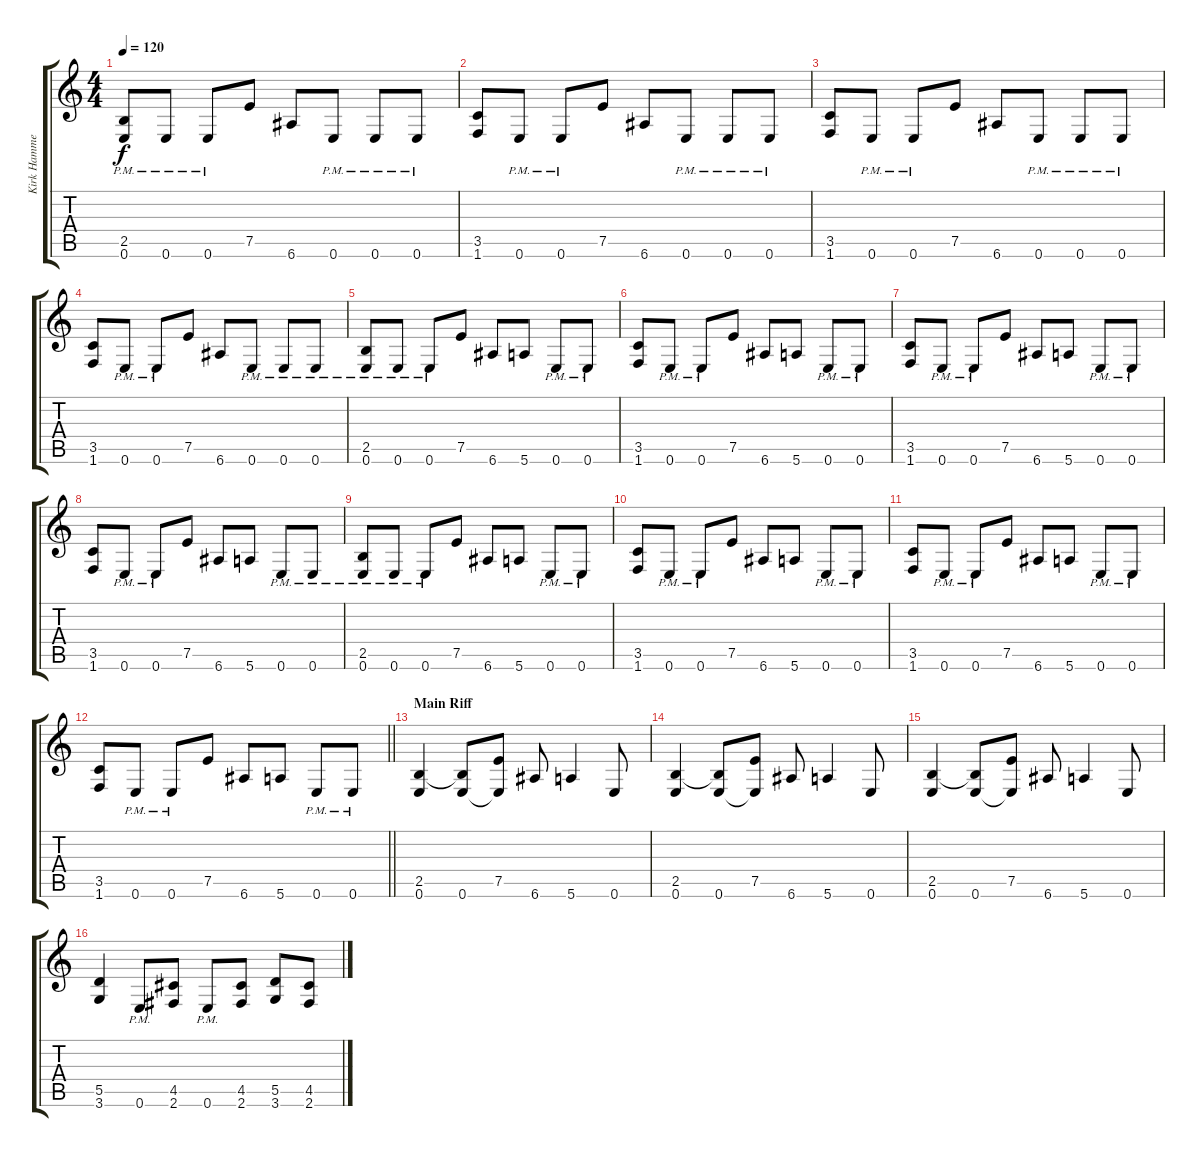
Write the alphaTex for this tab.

\track ("Kirk Hammet" "Kirk Hamme") {instrument distortionguitar}
\staff {score tabs}
\tuning (E4 B3 G3 D3 A2 E2) {hide}
\ts (4 4)
\tempo 120
\clef g2
\ks c
(2.5 0.6{pm}).8{dy f} 0.6{pm}.8 0.6{pm}.8 7.5.8 6.6.8 0.6{pm}.8 0.6{pm}.8 0.6{pm}.8 |
(3.5 1.6).8 0.6{pm}.8 0.6{pm}.8 7.5.8 6.6.8 0.6{pm}.8 0.6{pm}.8 0.6{pm}.8 |
(3.5 1.6).8 0.6{pm}.8 0.6{pm}.8 7.5.8 6.6.8 0.6{pm}.8 0.6{pm}.8 0.6{pm}.8 |
(3.5 1.6).8 0.6{pm}.8 0.6{pm}.8 7.5.8 6.6.8 0.6{pm}.8 0.6{pm}.8 0.6{pm}.8 |
(2.5{pm} 0.6).8 0.6{pm}.8 0.6{pm}.8 7.5.8 6.6.8 5.6.8 0.6{pm}.8 0.6{pm}.8 |
(3.5 1.6).8 0.6{pm}.8 0.6{pm}.8 7.5.8 6.6.8 5.6.8 0.6{pm}.8 0.6{pm}.8 |
(3.5 1.6).8 0.6{pm}.8 0.6{pm}.8 7.5.8 6.6.8 5.6.8 0.6{pm}.8 0.6{pm}.8 |
(3.5 1.6).8 0.6{pm}.8 0.6{pm}.8 7.5.8 6.6.8 5.6.8 0.6{pm}.8 0.6{pm}.8 |
(2.5{pm} 0.6).8 0.6{pm}.8 0.6{pm}.8 7.5.8 6.6.8 5.6.8 0.6{pm}.8 0.6{pm}.8 |
(3.5 1.6).8 0.6{pm}.8 0.6{pm}.8 7.5.8 6.6.8 5.6.8 0.6{pm}.8 0.6{pm}.8 |
(3.5 1.6).8 0.6{pm}.8 0.6{pm}.8 7.5.8 6.6.8 5.6.8 0.6{pm}.8 0.6{pm}.8 |
\barLineRight lightlight
(3.5 1.6).8 0.6{pm}.8 0.6{pm}.8 7.5.8 6.6.8 5.6.8 0.6{pm}.8 0.6{pm}.8 |
\section ("" "Main Riff")
(2.5 0.6).4 (2.5{t} 0.6).8 (7.5 0.6{t}).8 6.6.8 5.6.4 0.6.8 |
(2.5 0.6).4 (2.5{t} 0.6).8 (7.5 0.6{t}).8 6.6.8 5.6.4 0.6.8 |
(2.5 0.6).4 (2.5{t} 0.6).8 (7.5 0.6{t}).8 6.6.8 5.6.4 0.6.8 |
(5.5 3.6).4 0.6{pm}.8 (4.5 2.6).8 0.6{pm}.8 (4.5 2.6).8 (5.5 3.6).8 (4.5 2.6).8
